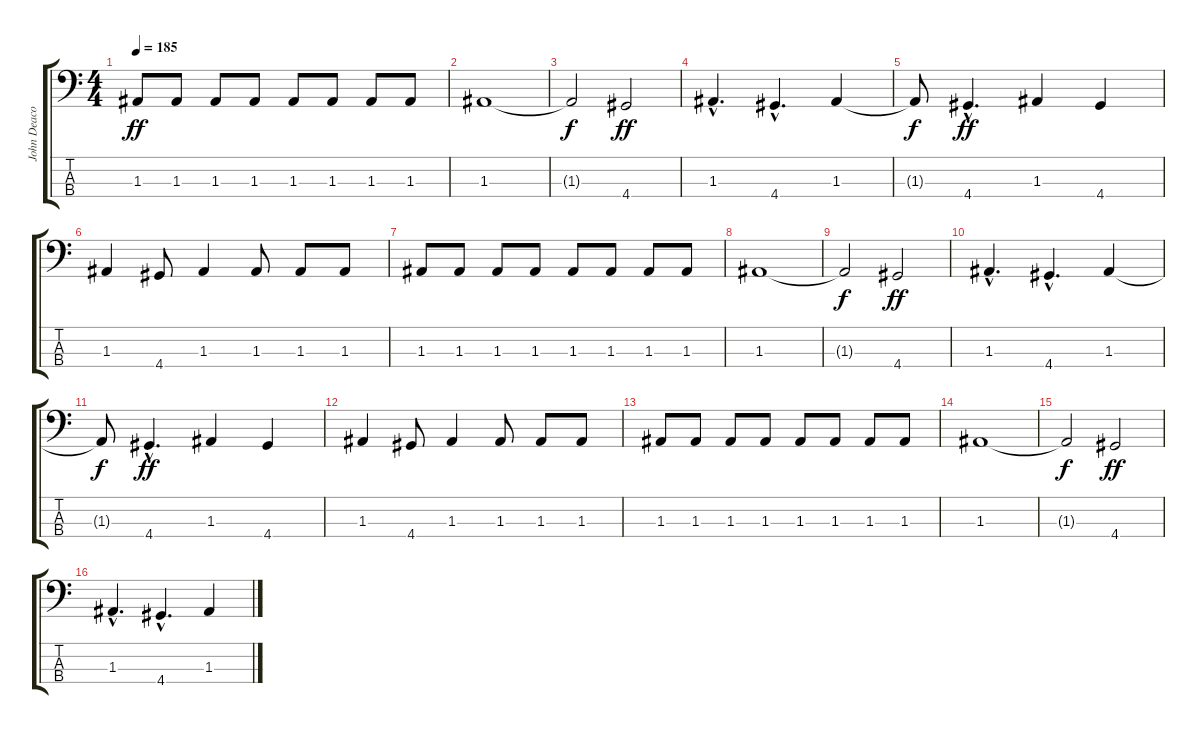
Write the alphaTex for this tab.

\track ("John Deacon" "John Deaco") {instrument electricbassfinger}
\staff {score tabs}
\tuning (G2 D2 A1 E1) {hide}
\ts (4 4)
\tempo 185
\clef f4
\ks c
1.3.8{dy ff} 1.3.8 1.3.8 1.3.8 1.3.8 1.3.8 1.3.8 1.3.8 |
1.3.1 |
1.3{t}.2{dy f} 4.4.2{dy ff} |
1.3{hac}.4{d} 4.4{hac}.4{d} 1.3.4 |
1.3{t}.8{dy f} 4.4{hac}.4{d dy ff} 1.3.4 4.4.4 |
1.3.4 4.4.8 1.3.4 1.3.8 1.3.8 1.3.8 |
1.3.8 1.3.8 1.3.8 1.3.8 1.3.8 1.3.8 1.3.8 1.3.8 |
1.3.1 |
1.3{t}.2{dy f} 4.4.2{dy ff} |
1.3{hac}.4{d} 4.4{hac}.4{d} 1.3.4 |
1.3{t}.8{dy f} 4.4{hac}.4{d dy ff} 1.3.4 4.4.4 |
1.3.4 4.4.8 1.3.4 1.3.8 1.3.8 1.3.8 |
1.3.8 1.3.8 1.3.8 1.3.8 1.3.8 1.3.8 1.3.8 1.3.8 |
1.3.1 |
1.3{t}.2{dy f} 4.4.2{dy ff} |
1.3{hac}.4{d} 4.4{hac}.4{d} 1.3.4
